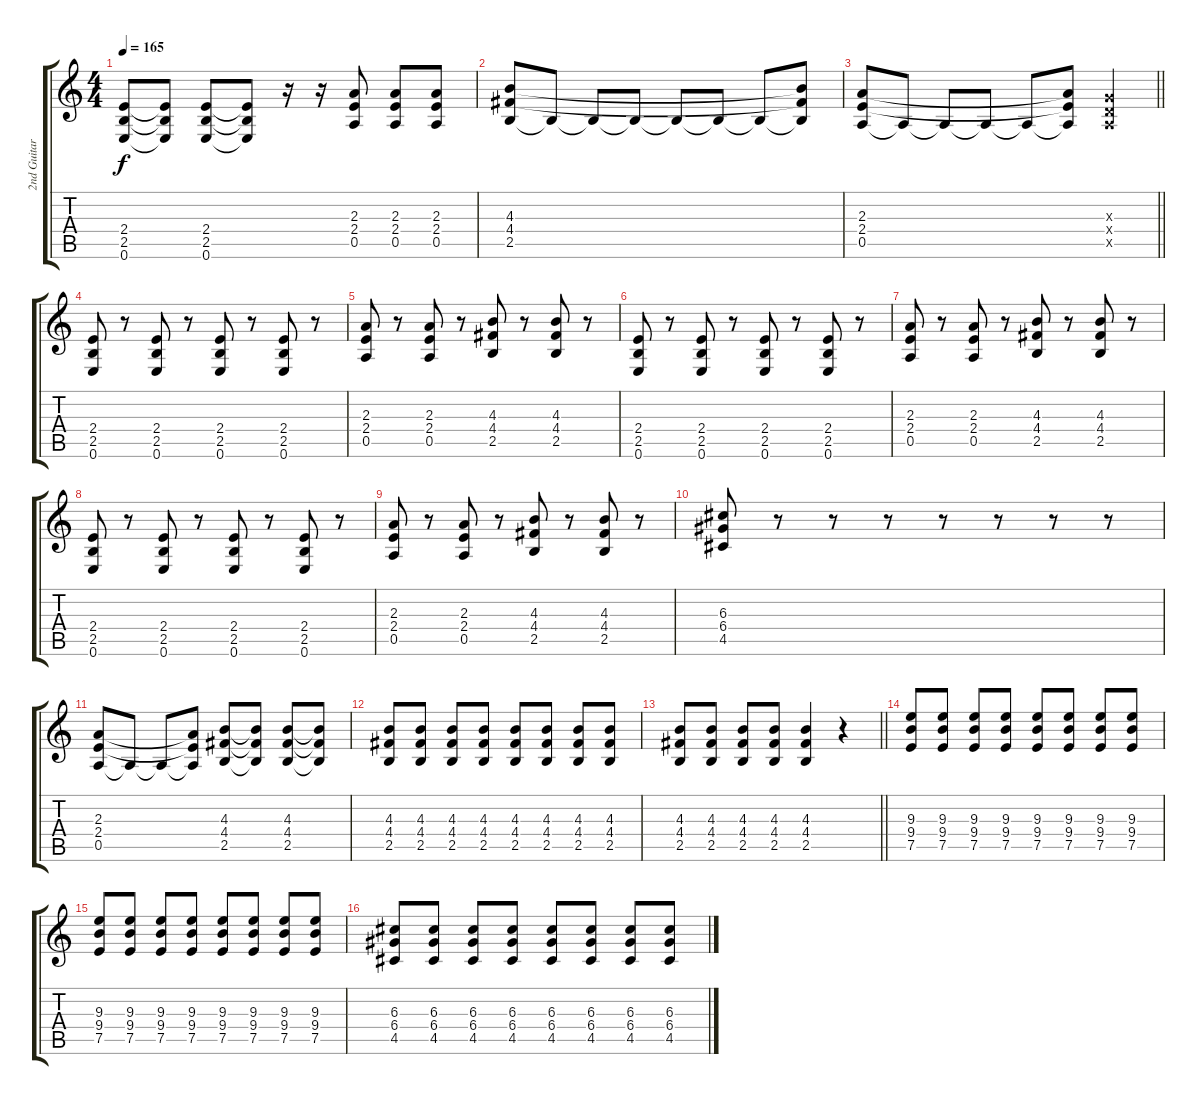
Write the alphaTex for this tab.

\track ("2nd Guitar" "2nd Guitar") {instrument overdrivenguitar}
\staff {score tabs}
\tuning (E4 B3 G3 D3 A2 E2) {hide}
\ts (4 4)
\tempo 165
\clef g2
\ks c
(2.4 2.5 0.6).8{dy f} (2.4{t} 2.5{t} 0.6{t}).8 (2.4 2.5 0.6).8 (2.4{t} 2.5{t} 0.6{t}).8 r.16 r.16 (2.3 2.4 0.5).8 (2.3 2.4 0.5).8 (2.3 2.4 0.5).8 |
(4.3 4.4 2.5).8 2.5{t}.8 2.5{t}.8 2.5{t}.8 2.5{t}.8 2.5{t}.8 2.5{t}.8 (4.3{t} 4.4{t} 2.5{t}).8 |
\barLineRight lightlight
(2.3 2.4 0.5).8 0.5{t}.8 0.5{t}.8 0.5{t}.8 0.5{t}.8 (2.3{t} 2.4{t} 0.5{t}).8 (0.3{x} 0.4{x} 0.5{x}).4 |
\section ("" "")
(2.4 2.5 0.6).8 r.8 (2.4 2.5 0.6).8 r.8 (2.4 2.5 0.6).8 r.8 (2.4 2.5 0.6).8 r.8 |
(2.3 2.4 0.5).8 r.8 (2.3 2.4 0.5).8 r.8 (4.3 4.4 2.5).8 r.8 (4.3 4.4 2.5).8 r.8 |
(2.4 2.5 0.6).8 r.8 (2.4 2.5 0.6).8 r.8 (2.4 2.5 0.6).8 r.8 (2.4 2.5 0.6).8 r.8 |
(2.3 2.4 0.5).8 r.8 (2.3 2.4 0.5).8 r.8 (4.3 4.4 2.5).8 r.8 (4.3 4.4 2.5).8 r.8 |
(2.4 2.5 0.6).8 r.8 (2.4 2.5 0.6).8 r.8 (2.4 2.5 0.6).8 r.8 (2.4 2.5 0.6).8 r.8 |
(2.3 2.4 0.5).8 r.8 (2.3 2.4 0.5).8 r.8 (4.3 4.4 2.5).8 r.8 (4.3 4.4 2.5).8 r.8 |
(6.3 6.4 4.5).8 r.8 r.8 r.8 r.8 r.8 r.8 r.8 |
(2.3 2.4 0.5).8 0.5{t}.8 0.5{t}.8 (2.3{t} 2.4{t} 0.5{t}).8 (4.3 4.4 2.5).8 (4.3{t} 4.4{t} 2.5{t}).8 (4.3 4.4 2.5).8 (4.3{t} 4.4{t} 2.5{t}).8 |
(4.3 4.4 2.5).8 (4.3 4.4 2.5).8 (4.3 4.4 2.5).8 (4.3 4.4 2.5).8 (4.3 4.4 2.5).8 (4.3 4.4 2.5).8 (4.3 4.4 2.5).8 (4.3 4.4 2.5).8 |
\barLineRight lightlight
(4.3 4.4 2.5).8 (4.3 4.4 2.5).8 (4.3 4.4 2.5).8 (4.3 4.4 2.5).8 (4.3 4.4 2.5).4 r.4 |
\section ("" "")
(9.3 9.4 7.5).8 (9.3 9.4 7.5).8 (9.3 9.4 7.5).8 (9.3 9.4 7.5).8 (9.3 9.4 7.5).8 (9.3 9.4 7.5).8 (9.3 9.4 7.5).8 (9.3 9.4 7.5).8 |
(9.3 9.4 7.5).8 (9.3 9.4 7.5).8 (9.3 9.4 7.5).8 (9.3 9.4 7.5).8 (9.3 9.4 7.5).8 (9.3 9.4 7.5).8 (9.3 9.4 7.5).8 (9.3 9.4 7.5).8 |
(6.3 6.4 4.5).8 (6.3 6.4 4.5).8 (6.3 6.4 4.5).8 (6.3 6.4 4.5).8 (6.3 6.4 4.5).8 (6.3 6.4 4.5).8 (6.3 6.4 4.5).8 (6.3 6.4 4.5).8
